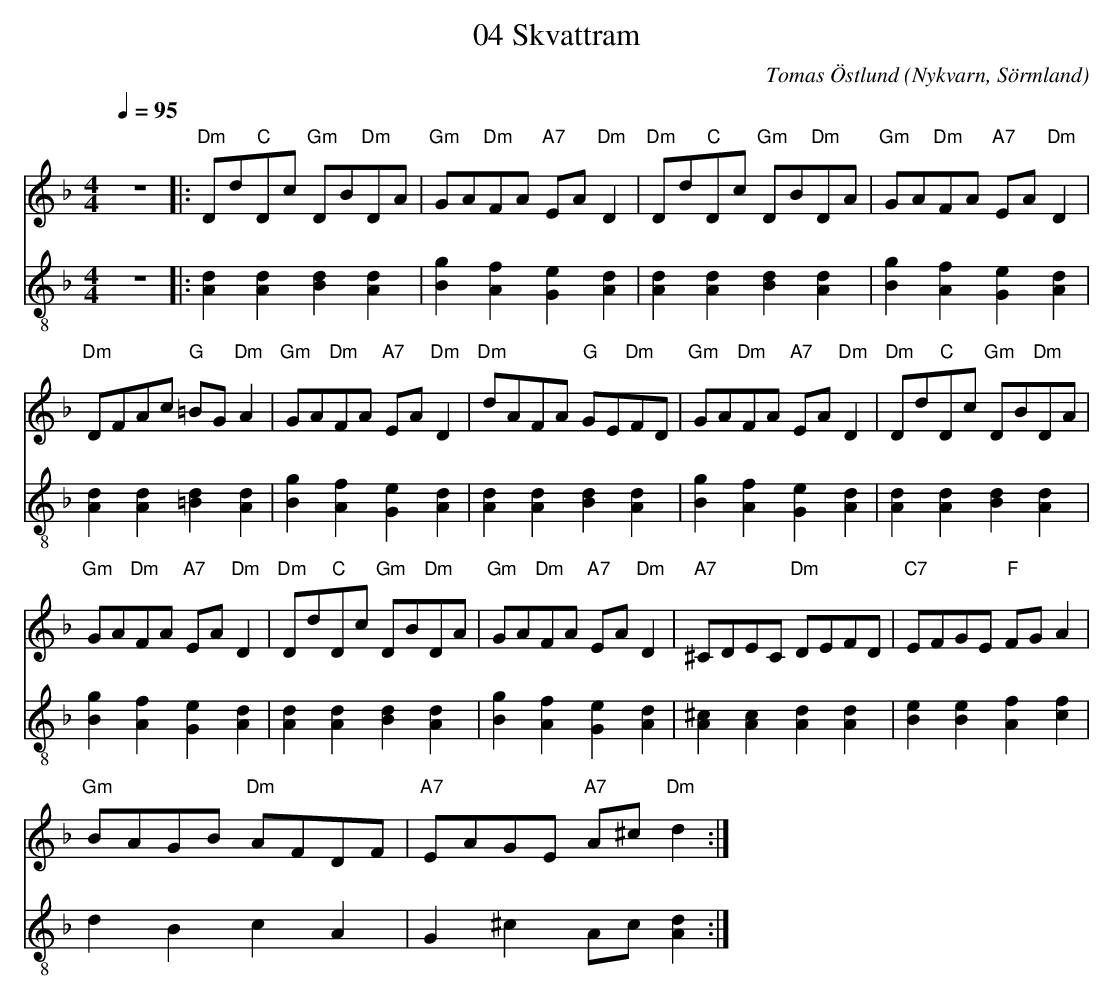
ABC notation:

X:1
T:04 Skvattram
C:Tomas Östlund
O:Nykvarn, Sörmland
%%score 1 2
L:1/8
Q:1/4=95
M:4/4
K:F/dm
V:1 treble
V:2 treble-8 stafflines=5
V:1
z8 |:"Dm" Dd"C"Dc"Gm" DB"Dm"DA |"Gm" GA"Dm"FA"A7" EA"Dm" D2 |"Dm" Dd"C"Dc"Gm" DB"Dm"DA |
"Gm" GA"Dm"FA"A7" EA"Dm" D2 |$"Dm" DFAc"G" =BG"Dm" A2 |"Gm" GA"Dm"FA"A7" EA"Dm" D2 |
"Dm" dAFA"G" GE"Dm"FD |"Gm" GA"Dm"FA"A7" EA"Dm" D2 |"Dm" Dd"C"Dc"Gm" DB"Dm"DA |$
"Gm" GA"Dm"FA"A7" EA"Dm" D2 |"Dm" Dd"C"Dc"Gm" DB"Dm"DA |"Gm" GA"Dm"FA"A7" EA"Dm" D2 |
"A7" ^CDEC"Dm" DEFD |"C7" EFGE"F" FG A2 |$"Gm" BAGB"Dm" AFDF |"A7" EAGE"A7" A^c"Dm" d2 :|
V:2
z8 |: [Ad]2 [Ad]2 [Bd]2 [Ad]2 | [Bg]2 [Af]2 [Ge]2 [Ad]2 | [Ad]2 [Ad]2 [Bd]2 [Ad]2 |
[Bg]2 [Af]2 [Ge]2 [Ad]2 |$ [Ad]2 [Ad]2 [=Bd]2 [Ad]2 | [Bg]2 [Af]2 [Ge]2 [Ad]2 |
[Ad]2 [Ad]2 [Bd]2 [Ad]2 | [Bg]2 [Af]2 [Ge]2 [Ad]2 | [Ad]2 [Ad]2 [Bd]2 [Ad]2 |$
[Bg]2 [Af]2 [Ge]2 [Ad]2 | [Ad]2 [Ad]2 [Bd]2 [Ad]2 | [Bg]2 [Af]2 [Ge]2 [Ad]2 |
[A^c]2 [Ac]2 [Ad]2 [Ad]2 | [Be]2 [Be]2 [Af]2 [cf]2 |$ d2 B2 c2 A2 | G2 ^c2 Ac [Ad]2 :|
